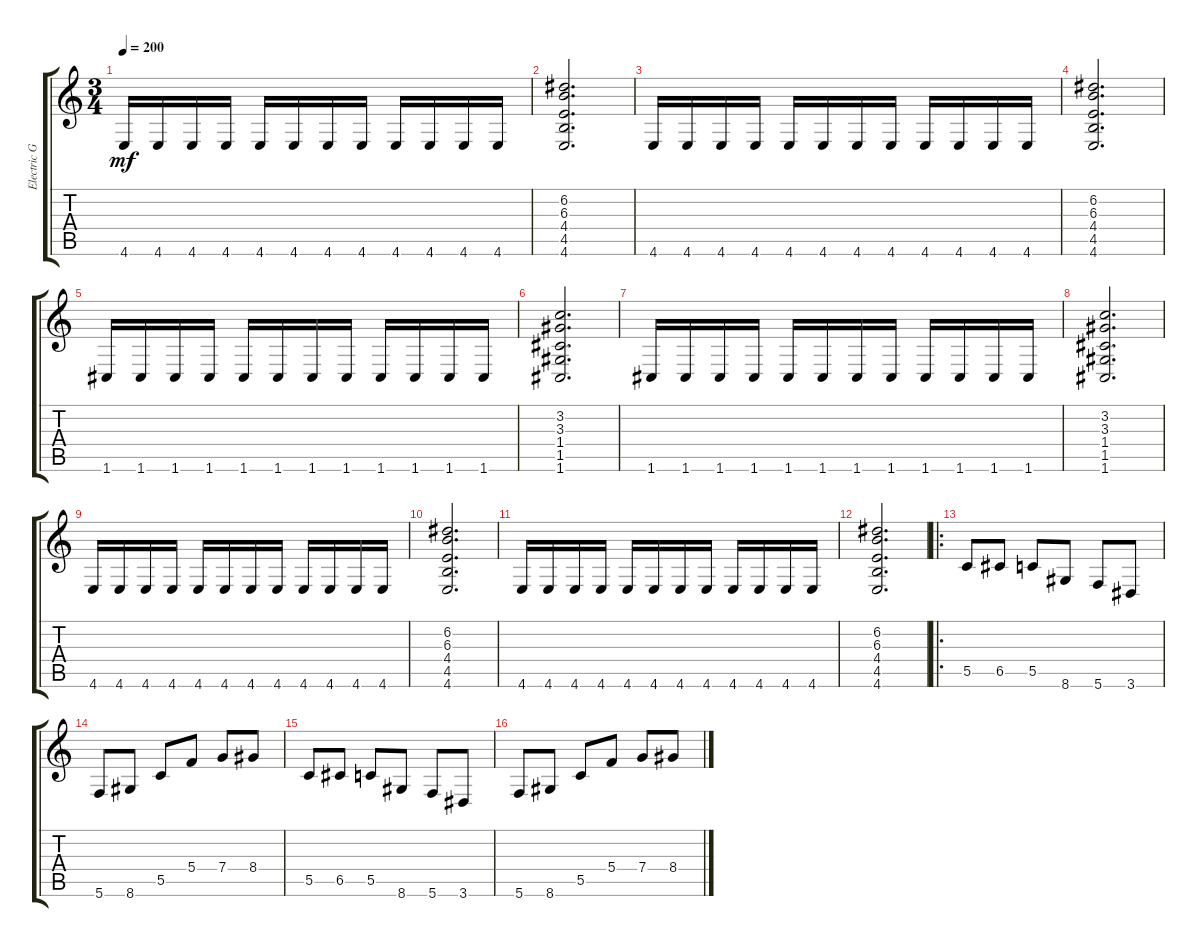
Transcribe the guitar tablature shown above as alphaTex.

\track ("Electric Guitar" "Electric G") {instrument distortionguitar}
\staff {score tabs}
\tuning (D4 A3 F3 C3 G2 C2) {hide}
\ts (3 4)
\tempo 200
\clef g2
\ks c
4.6.16{dy mf} 4.6.16 4.6.16 4.6.16 4.6.16 4.6.16 4.6.16 4.6.16 4.6.16 4.6.16 4.6.16 4.6.16 |
(6.2 6.3 4.4 4.5 4.6).2{d} |
4.6.16 4.6.16 4.6.16 4.6.16 4.6.16 4.6.16 4.6.16 4.6.16 4.6.16 4.6.16 4.6.16 4.6.16 |
(6.2 6.3 4.4 4.5 4.6).2{d} |
1.6.16 1.6.16 1.6.16 1.6.16 1.6.16 1.6.16 1.6.16 1.6.16 1.6.16 1.6.16 1.6.16 1.6.16 |
(3.2 3.3 1.4 1.5 1.6).2{d} |
1.6.16 1.6.16 1.6.16 1.6.16 1.6.16 1.6.16 1.6.16 1.6.16 1.6.16 1.6.16 1.6.16 1.6.16 |
(3.2 3.3 1.4 1.5 1.6).2{d} |
4.6.16 4.6.16 4.6.16 4.6.16 4.6.16 4.6.16 4.6.16 4.6.16 4.6.16 4.6.16 4.6.16 4.6.16 |
(6.2 6.3 4.4 4.5 4.6).2{d} |
4.6.16 4.6.16 4.6.16 4.6.16 4.6.16 4.6.16 4.6.16 4.6.16 4.6.16 4.6.16 4.6.16 4.6.16 |
(6.2 6.3 4.4 4.5 4.6).2{d} |
\ro
5.5.8 6.5.8 5.5.8 8.6.8 5.6.8 3.6.8 |
5.6.8 8.6.8 5.5.8 5.4.8 7.4.8 8.4.8 |
5.5.8 6.5.8 5.5.8 8.6.8 5.6.8 3.6.8 |
5.6.8 8.6.8 5.5.8 5.4.8 7.4.8 8.4.8
